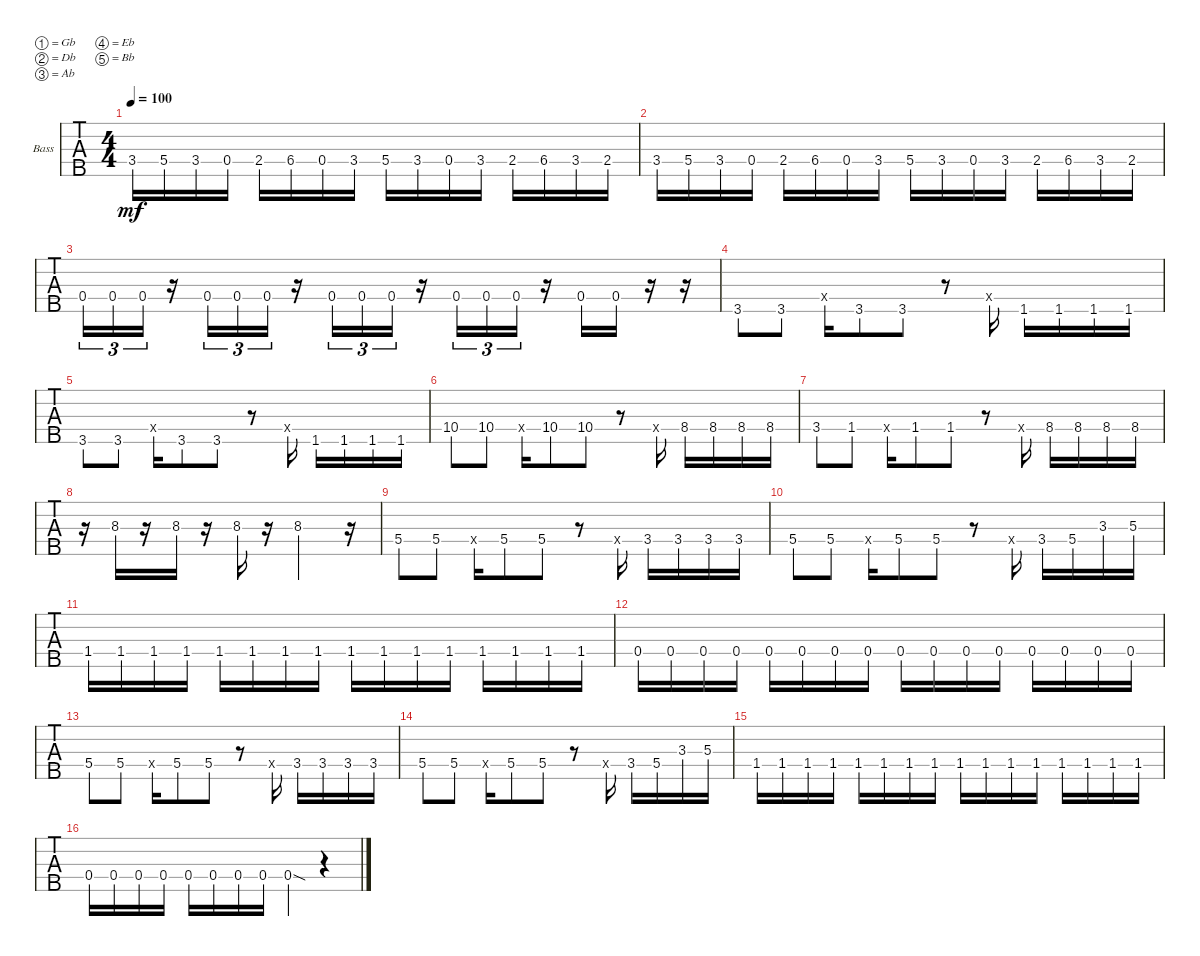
\defaultSystemsLayout 4
\bracketExtendMode groupsimilarinstruments
\firstSystemTrackNameOrientation horizontal
\otherSystemsTrackNameOrientation horizontal
\track ("Chad" "Bass") {instrument electricbassfinger}
\staff {tabs}
\tuning (Gb2 Db2 Ab1 Eb1 Bb0)
\ts (4 4)
\tempo 100
\clef f4
\ks c
3.4.16{dy mf} 5.4.16 3.4.16 0.4.16 2.4.16 6.4.16 0.4.16 3.4.16 5.4.16 3.4.16 0.4.16 3.4.16 2.4.16 6.4.16 3.4.16 2.4.16 |
3.4.16 5.4.16 3.4.16 0.4.16 2.4.16 6.4.16 0.4.16 3.4.16 5.4.16 3.4.16 0.4.16 3.4.16 2.4.16 6.4.16 3.4.16 2.4.16 |
0.4.16{tu (3 2)} 0.4.16{tu (3 2)} 0.4.16{tu (3 2)} r.16 0.4.16{tu (3 2)} 0.4.16{tu (3 2)} 0.4.16{tu (3 2)} r.16 0.4.16{tu (3 2)} 0.4.16{tu (3 2)} 0.4.16{tu (3 2)} r.16 0.4.16{tu (3 2)} 0.4.16{tu (3 2)} 0.4.16{tu (3 2)} r.16 0.4.16 0.4.16 r.16 r.16 |
3.5.8 3.5.8 0.4{x}.16 3.5.8 3.5.8 r.8 0.4{x}.16 1.5.16 1.5.16 1.5.16 1.5.16 |
3.5.8 3.5.8 0.4{x}.16 3.5.8 3.5.8 r.8 0.4{x}.16 1.5.16 1.5.16 1.5.16 1.5.16 |
10.4{st}.8 10.4{st}.8 0.4{x}.16 10.4{st}.8 10.4{st}.8 r.8 0.4{x}.16 8.4{st}.16 8.4{st}.16 8.4{st}.16 8.4{st}.16 |
3.4.8 1.4{st}.8 0.4{x}.16 1.4{st}.8 1.4{st}.8 r.8 0.4{x}.16 8.4{st}.16 8.4{st}.16 8.4{st}.16 8.4{st}.16 |
r.16 8.3.16 r.16 8.3.16 r.16 8.3.16 r.16 8.3.2 r.16 |
5.4.8 5.4{st}.8 0.4{x}.16 5.4{st}.8 5.4{st}.8 r.8 0.4{x}.16 3.4{st}.16 3.4{st}.16 3.4{st}.16 3.4{st}.16 |
5.4{st}.8 5.4{st}.8 0.4{x}.16 5.4{st}.8 5.4{st}.8 r.8 0.4{x}.16 3.4.16 5.4.16 3.3.16 5.3.16 |
1.4.16 1.4.16 1.4.16 1.4.16 1.4.16 1.4.16 1.4.16 1.4.16 1.4.16 1.4.16 1.4.16 1.4.16 1.4.16 1.4.16 1.4.16 1.4.16 |
0.4.16 0.4.16 0.4.16 0.4.16 0.4.16 0.4.16 0.4.16 0.4.16 0.4.16 0.4.16 0.4.16 0.4.16 0.4.16 0.4.16 0.4.16 0.4.16 |
5.4.8 5.4{st}.8 0.4{x}.16 5.4{st}.8 5.4{st}.8 r.8 0.4{x}.16 3.4{st}.16 3.4{st}.16 3.4{st}.16 3.4{st}.16 |
5.4{st}.8 5.4{st}.8 0.4{x}.16 5.4{st}.8 5.4{st}.8 r.8 0.4{x}.16 3.4.16 5.4.16 3.3.16 5.3.16 |
1.4.16 1.4.16 1.4.16 1.4.16 1.4.16 1.4.16 1.4.16 1.4.16 1.4.16 1.4.16 1.4.16 1.4.16 1.4.16 1.4.16 1.4.16 1.4.16 |
0.4.16 0.4.16 0.4.16 0.4.16 0.4.16 0.4.16 0.4.16 0.4.16 0.4{sod}.4 r.4
